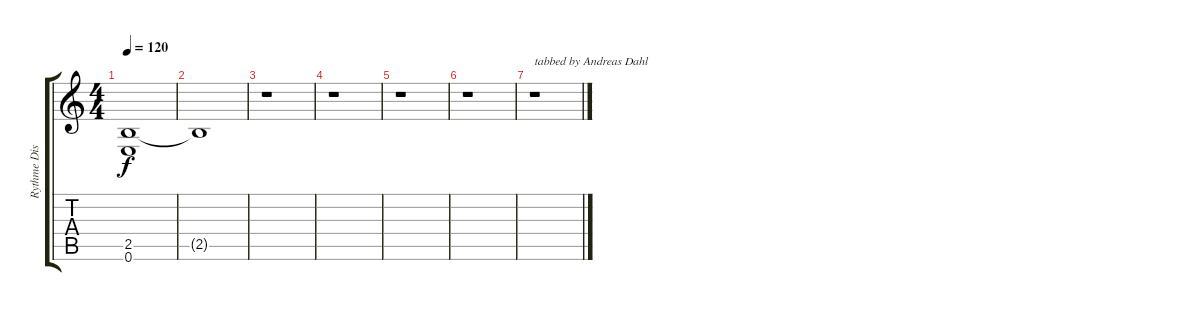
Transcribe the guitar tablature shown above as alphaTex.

\track ("Rythme Dist. Guitar 2" "Rythme Dis") {instrument distortionguitar}
\staff {score tabs}
\tuning (E4 B3 G3 D3 A2 E2) {hide}
\ts (4 4)
\tempo 120
\clef g2
\ks c
(2.5 0.6).1{dy f volume 4} |
2.5{t}.1 |
r.1 |
r.1 |
r.1 |
r.1 |
r.1{txt "tabbed by Andreas Dahl"}
